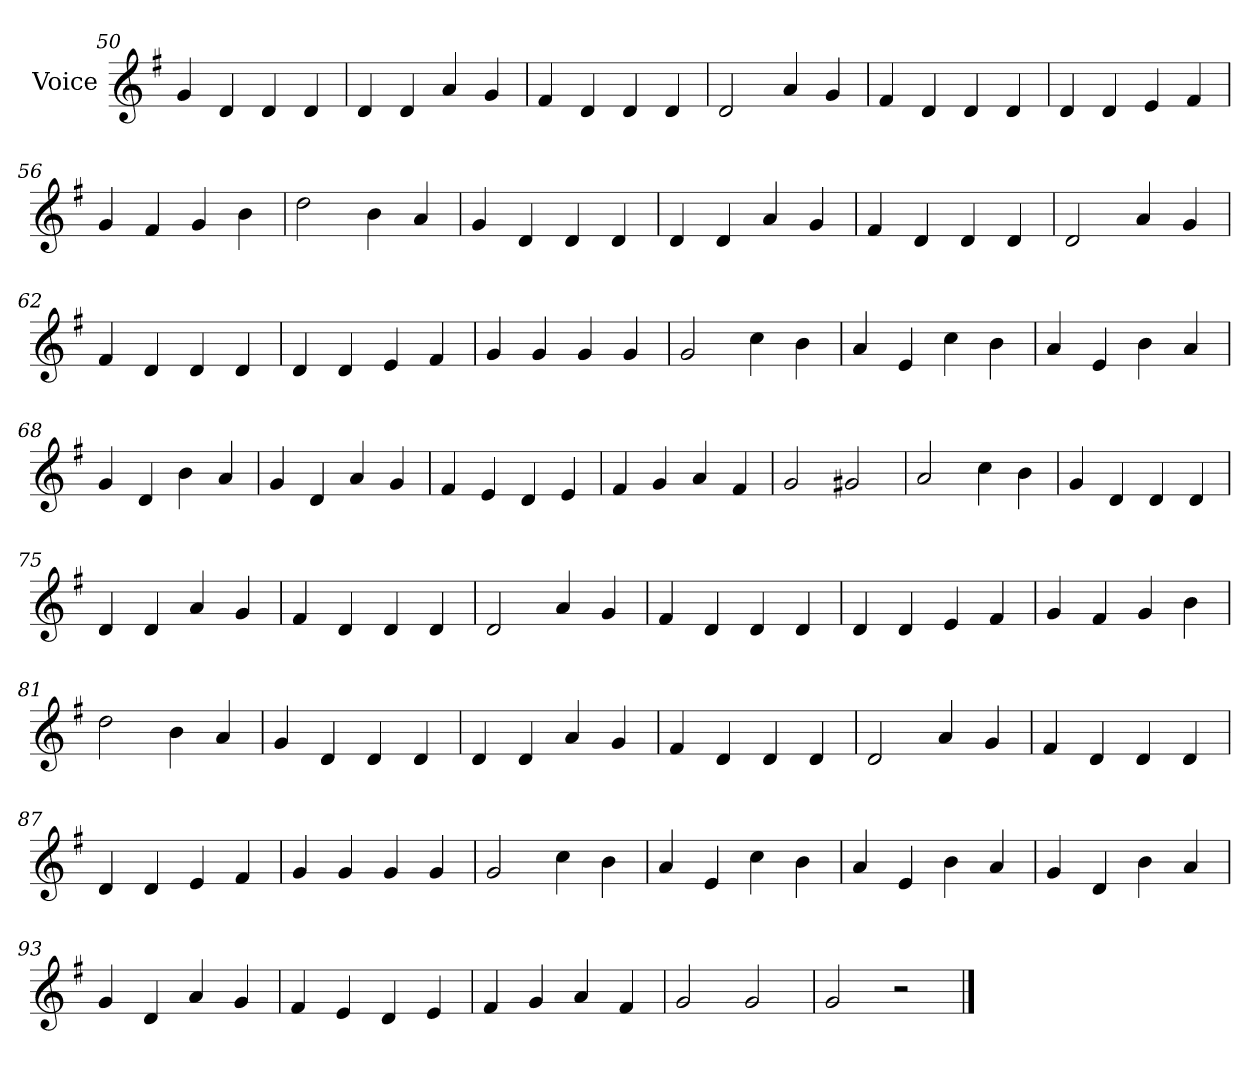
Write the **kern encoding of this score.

**kern
*part1
*staff1
*I"Voice
*I'Vc.
*clefG2
*k[f#]
=50
4g
4d
4d
4d
=51
4d
4d
4a
4g
=52
4f#
4d
4d
4d
=53
2d
4a
4g
=54
4f#
4d
4d
4d
=55
4d
4d
4e
4f#
=56
4g
4f#
4g
4b
=57
2dd
4b
4a
=58
4g
4d
4d
4d
=59
4d
4d
4a
4g
=60
4f#
4d
4d
4d
=61
2d
4a
4g
=62
4f#
4d
4d
4d
=63
4d
4d
4e
4f#
=64
4g
4g
4g
4g
=65
2g
4cc
4b
=66
4a
4e
4cc
4b
=67
4a
4e
4b
4a
=68
4g
4d
4b
4a
=69
4g
4d
4a
4g
=70
4f#
4e
4d
4e
=71
4f#
4g
4a
4f#
=72
2g
2g#X
=73
2a
4cc
4b
=74
4g
4d
4d
4d
=75
4d
4d
4a
4g
=76
4f#
4d
4d
4d
=77
2d
4a
4g
=78
4f#
4d
4d
4d
=79
4d
4d
4e
4f#
=80
4g
4f#
4g
4b
=81
2dd
4b
4a
=82
4g
4d
4d
4d
=83
4d
4d
4a
4g
=84
4f#
4d
4d
4d
=85
2d
4a
4g
=86
4f#
4d
4d
4d
=87
4d
4d
4e
4f#
=88
4g
4g
4g
4g
=89
2g
4cc
4b
=90
4a
4e
4cc
4b
=91
4a
4e
4b
4a
=92
4g
4d
4b
4a
=93
4g
4d
4a
4g
=94
4f#
4e
4d
4e
=95
4f#
4g
4a
4f#
=96
2g
2g
=97
2g
2r
==
*-
